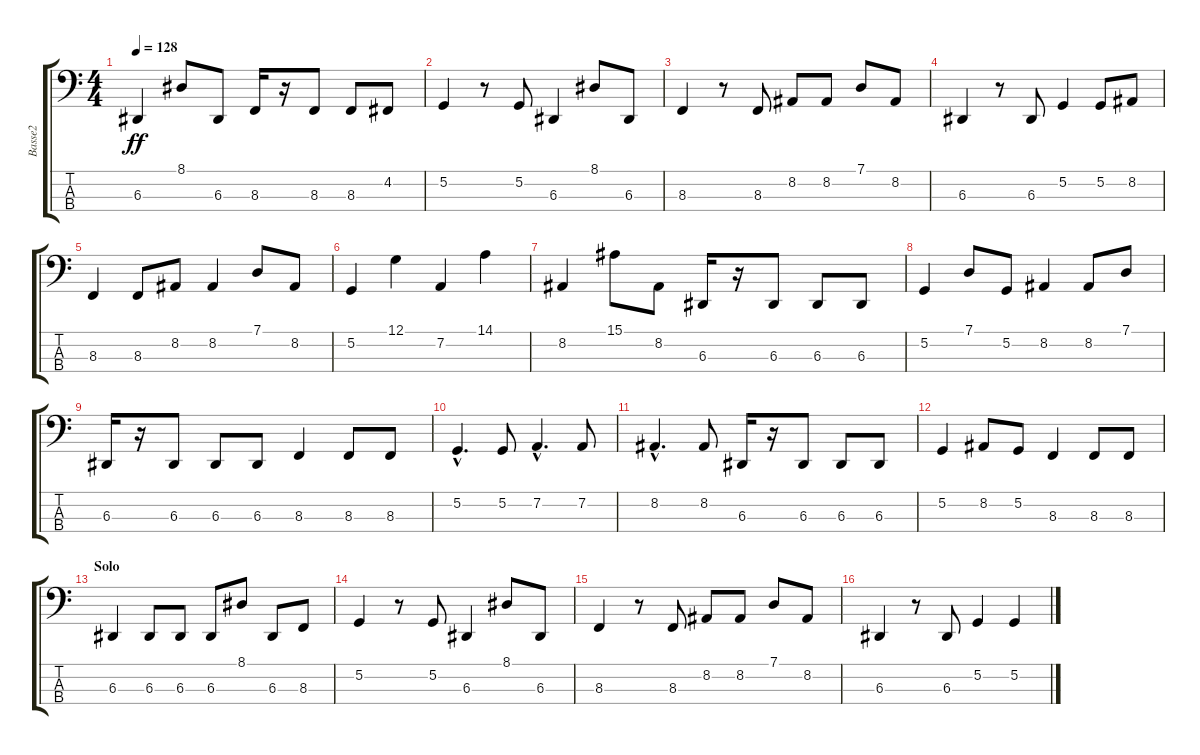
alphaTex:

\track ("Basse2" "Basse2") {instrument fretlessbass}
\staff {score tabs}
\tuning (G1 D1 A0 E0) {hide}
\ts (4 4)
\tempo 128
\clef f4
\ks c
6.3.4{dy ff} 8.1.8 6.3.8 8.3.16 r.16 8.3.8 8.3.8 4.2.8 |
5.2.4 r.8 5.2.8 6.3.4 8.1.8 6.3.8 |
8.3.4 r.8 8.3.8 8.2.8 8.2.8 7.1.8 8.2.8 |
6.3.4 r.8 6.3.8 5.2.4 5.2.8 8.2.8 |
8.3.4 8.3.8 8.2.8 8.2.4 7.1.8 8.2.8 |
5.2.4 12.1.4 7.2.4 14.1.4 |
8.2.4 15.1.8 8.2.8 6.3.16 r.16 6.3.8 6.3.8 6.3.8 |
5.2.4 7.1.8 5.2.8 8.2.4 8.2.8 7.1.8 |
6.3.16 r.16 6.3.8 6.3.8 6.3.8 8.3.4 8.3.8 8.3.8 |
5.2{hac}.4{d} 5.2.8 7.2{hac}.4{d} 7.2.8 |
8.2{hac}.4{d} 8.2.8 6.3.16 r.16 6.3.8 6.3.8 6.3.8 |
5.2.4 8.2.8 5.2.8 8.3.4 8.3.8 8.3.8 |
\section ("" "Solo")
6.3.4 6.3.8 6.3.8 6.3.8 8.1.8 6.3.8 8.3.8 |
5.2.4 r.8 5.2.8 6.3.4 8.1.8 6.3.8 |
8.3.4 r.8 8.3.8 8.2.8 8.2.8 7.1.8 8.2.8 |
6.3.4 r.8 6.3.8 5.2.4 5.2.4
